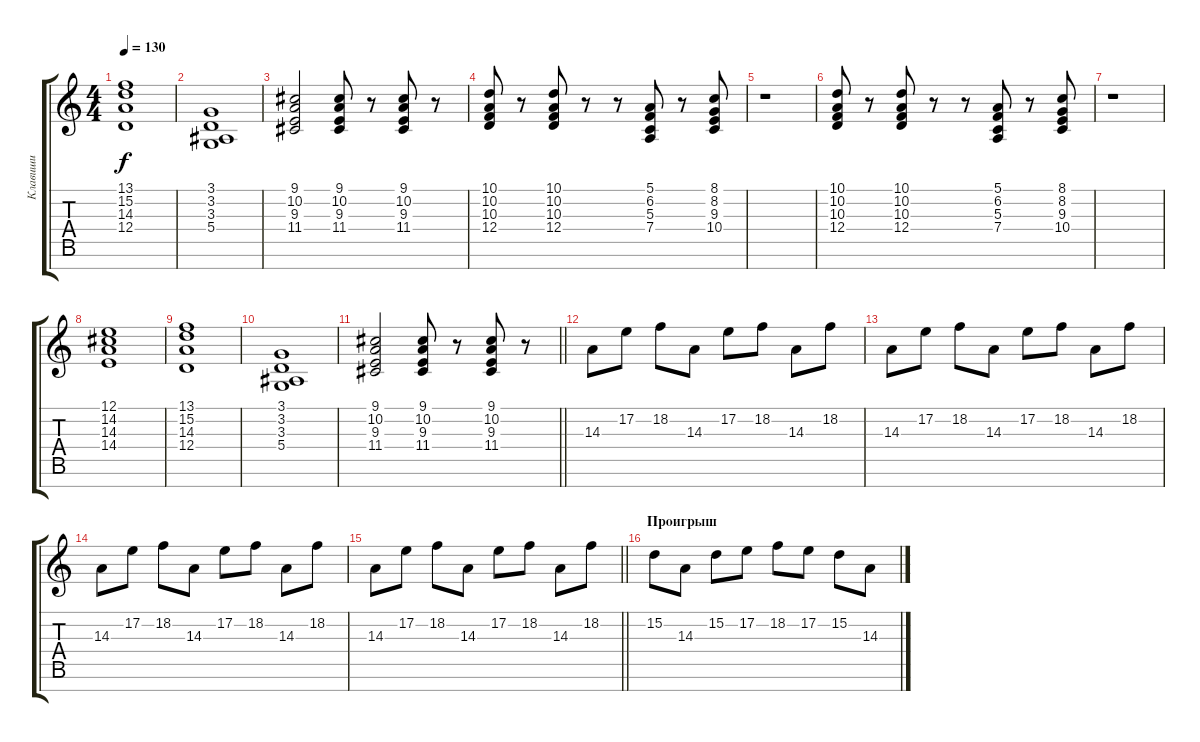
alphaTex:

\track ("Клавиши" "Клавиши") {instrument tremolostrings}
\staff {score tabs}
\tuning (E4 B3 G3 D3 A2 E2 B1) {hide}
\ts (4 4)
\tempo 130
\clef g2
\ks c
(13.1 15.2 14.3 12.4).1{dy f} |
(3.1 3.2 3.3 5.4).1 |
(9.1 10.2 9.3 11.4).2 (9.1 10.2 9.3 11.4).8 r.8 (9.1 10.2 9.3 11.4).8 r.8 |
(10.1 10.2 10.3 12.4).8 r.8 (10.1 10.2 10.3 12.4).8 r.8 r.8 (5.1 6.2 5.3 7.4).8 r.8 (8.1 8.2 9.3 10.4).8 |
r.1 |
(10.1 10.2 10.3 12.4).8 r.8 (10.1 10.2 10.3 12.4).8 r.8 r.8 (5.1 6.2 5.3 7.4).8 r.8 (8.1 8.2 9.3 10.4).8 |
r.1 |
(12.1 14.2 14.3 14.4).1 |
(13.1 15.2 14.3 12.4).1 |
(3.1 3.2 3.3 5.4).1 |
\barLineRight lightlight
(9.1 10.2 9.3 11.4).2 (9.1 10.2 9.3 11.4).8 r.8 (9.1 10.2 9.3 11.4).8 r.8 |
14.3.8 17.2.8 18.2.8 14.3.8 17.2.8 18.2.8 14.3.8 18.2.8 |
14.3.8 17.2.8 18.2.8 14.3.8 17.2.8 18.2.8 14.3.8 18.2.8 |
14.3.8 17.2.8 18.2.8 14.3.8 17.2.8 18.2.8 14.3.8 18.2.8 |
\barLineRight lightlight
14.3.8 17.2.8 18.2.8 14.3.8 17.2.8 18.2.8 14.3.8 18.2.8 |
\section ("" "Проигрыш")
15.2.8 14.3.8 15.2.8 17.2.8 18.2.8 17.2.8 15.2.8 14.3.8
